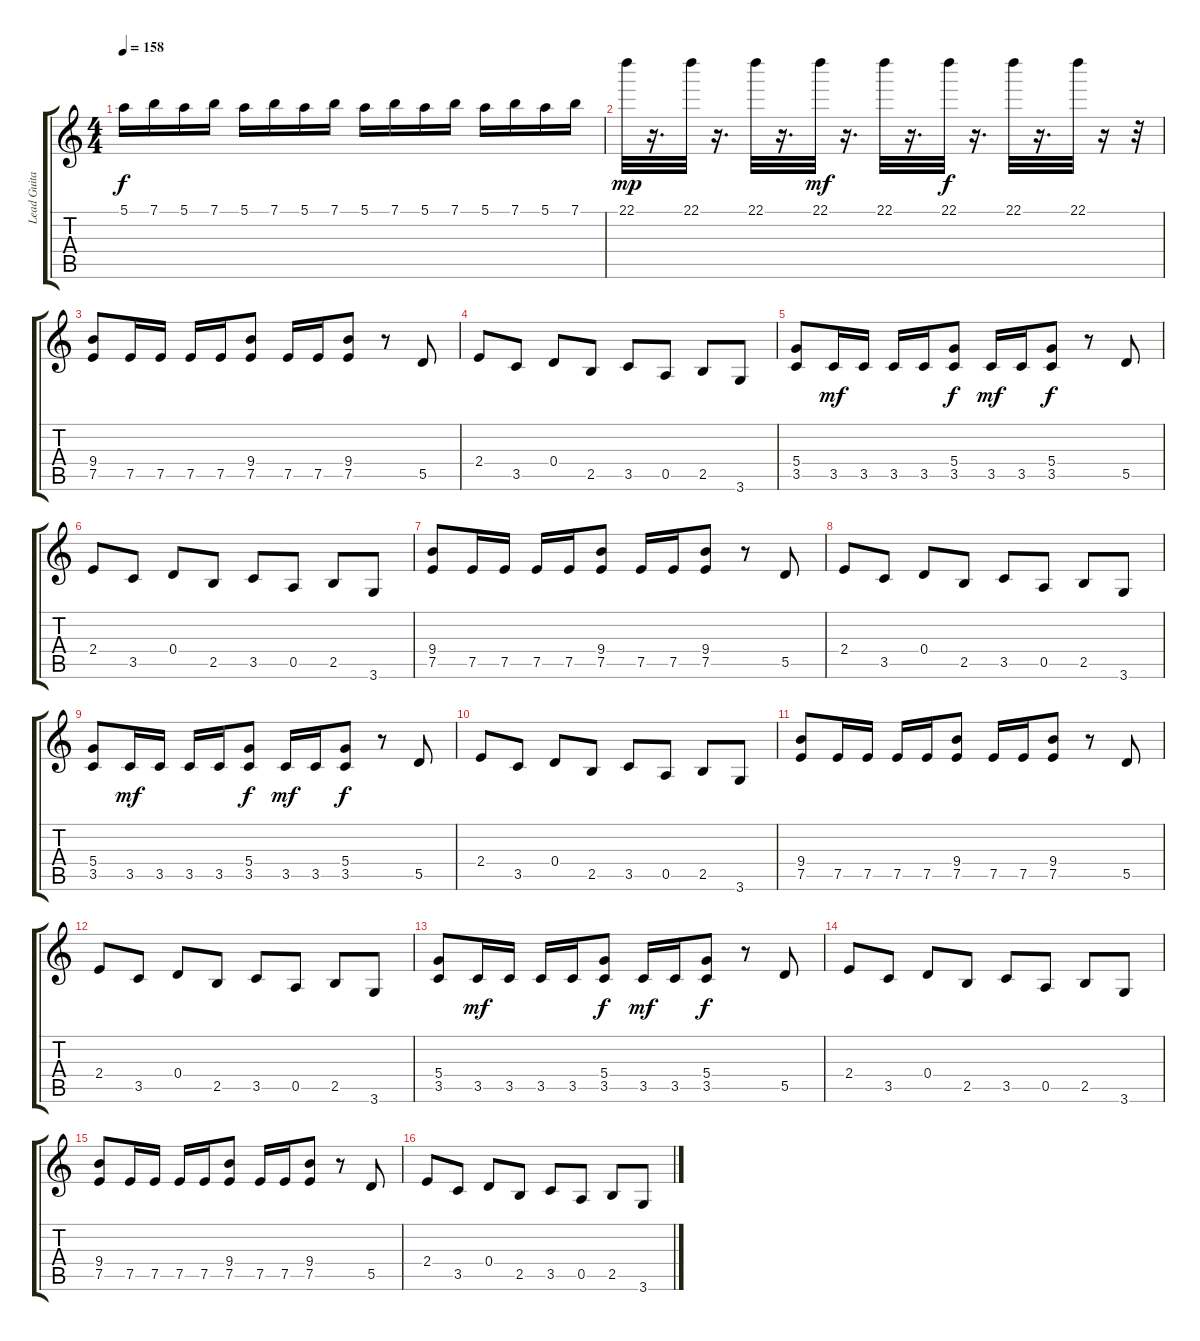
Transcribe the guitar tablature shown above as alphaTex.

\track ("Lead Guitar" "Lead Guita") {instrument distortionguitar}
\staff {score tabs}
\tuning (E4 B3 G3 D3 A2 E2) {hide}
\ts (4 4)
\tempo 158
\clef g2
\ks c
5.1.16{dy f} 7.1.16 5.1.16 7.1.16 5.1.16 7.1.16 5.1.16 7.1.16 5.1.16 7.1.16 5.1.16 7.1.16 5.1.16 7.1.16 5.1.16 7.1.16 |
22.1.32{dy mp} r.16{d} 22.1.32 r.16{d} 22.1.32 r.16{d} 22.1.32{dy mf} r.16{d} 22.1.32 r.16{d} 22.1.32{dy f} r.16{d} 22.1.32 r.16{d} 22.1.32 r.16 r.32 |
(9.4 7.5).8 7.5.16 7.5.16 7.5.16 7.5.16 (9.4 7.5).8 7.5.16 7.5.16 (9.4 7.5).8 r.8 5.5.8 |
2.4.8 3.5.8 0.4.8 2.5.8 3.5.8 0.5.8 2.5.8 3.6.8 |
(5.4 3.5).8 3.5.16{dy mf} 3.5.16 3.5.16 3.5.16 (5.4 3.5).8{dy f} 3.5.16{dy mf} 3.5.16 (5.4 3.5).8{dy f} r.8 5.5.8 |
2.4.8 3.5.8 0.4.8 2.5.8 3.5.8 0.5.8 2.5.8 3.6.8 |
(9.4 7.5).8 7.5.16 7.5.16 7.5.16 7.5.16 (9.4 7.5).8 7.5.16 7.5.16 (9.4 7.5).8 r.8 5.5.8 |
2.4.8 3.5.8 0.4.8 2.5.8 3.5.8 0.5.8 2.5.8 3.6.8 |
(5.4 3.5).8 3.5.16{dy mf} 3.5.16 3.5.16 3.5.16 (5.4 3.5).8{dy f} 3.5.16{dy mf} 3.5.16 (5.4 3.5).8{dy f} r.8 5.5.8 |
2.4.8 3.5.8 0.4.8 2.5.8 3.5.8 0.5.8 2.5.8 3.6.8 |
(9.4 7.5).8 7.5.16 7.5.16 7.5.16 7.5.16 (9.4 7.5).8 7.5.16 7.5.16 (9.4 7.5).8 r.8 5.5.8 |
2.4.8 3.5.8 0.4.8 2.5.8 3.5.8 0.5.8 2.5.8 3.6.8 |
(5.4 3.5).8 3.5.16{dy mf} 3.5.16 3.5.16 3.5.16 (5.4 3.5).8{dy f} 3.5.16{dy mf} 3.5.16 (5.4 3.5).8{dy f} r.8 5.5.8 |
2.4.8 3.5.8 0.4.8 2.5.8 3.5.8 0.5.8 2.5.8 3.6.8 |
(9.4 7.5).8 7.5.16 7.5.16 7.5.16 7.5.16 (9.4 7.5).8 7.5.16 7.5.16 (9.4 7.5).8 r.8 5.5.8 |
2.4.8 3.5.8 0.4.8 2.5.8 3.5.8 0.5.8 2.5.8 3.6.8
